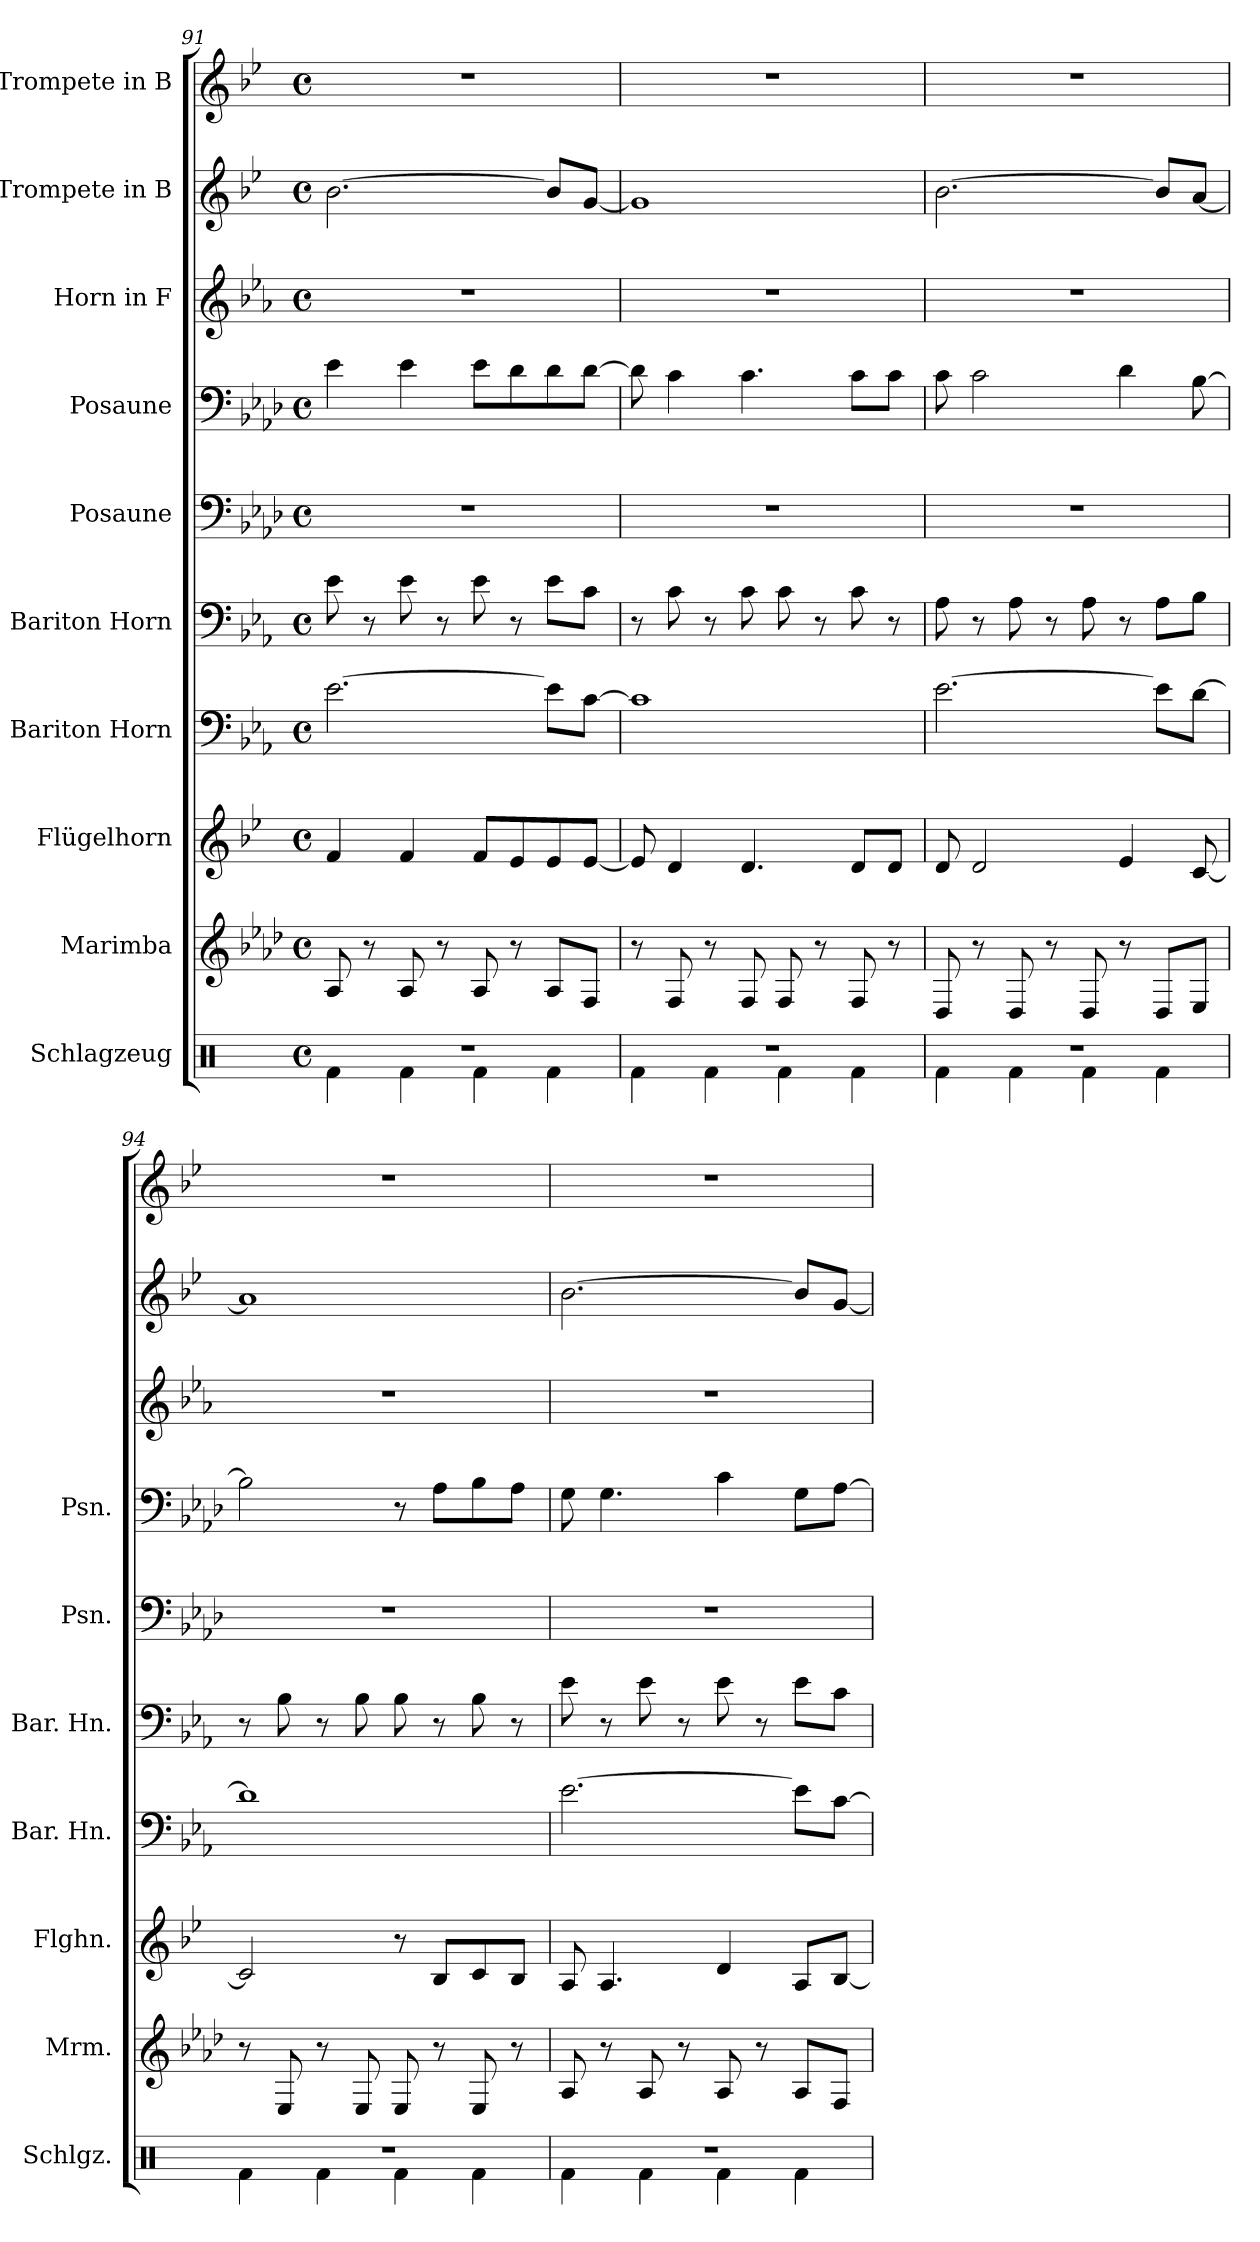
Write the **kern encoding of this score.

**kern	**kern	**kern	**kern	**kern	**kern	**kern	**kern	**kern	**kern
*part10	*part9	*part8	*part7	*part6	*part5	*part4	*part3	*part2	*part1
*staff10	*staff9	*staff8	*staff7	*staff6	*staff5	*staff4	*staff3	*staff2	*staff1
*I"Schlagzeug	*I"Marimba	*I"Flügelhorn	*I"Bariton Horn	*I"Bariton Horn	*I"Posaune	*I"Posaune	*I"Horn in F	*I"Trompete in B	*I"Trompete in B
*I'Schlgz.	*I'Mrm.	*I'Flghn.	*I'Bar. Hn.	*I'Bar. Hn.	*I'Psn.	*I'Psn.	*	*	*
!!LO:PB:g=z
*clefX	*clefG2	*clefG2	*clefF4	*clefF4	*clefF4	*clefF4	*clefG2	*clefG2	*clefG2
*	*	*ITrd1c2	*ITrd4c7	*ITrd4c7	*	*	*ITrd4c7	*ITrd1c2	*ITrd1c2
*k[]	*k[b-e-a-d-]	*k[b-e-a-d-]	*k[b-e-a-d-]	*k[b-e-a-d-]	*k[b-e-a-d-]	*k[b-e-a-d-]	*k[b-e-a-d-]	*k[b-e-a-d-]	*k[b-e-a-d-]
*M4/4	*M4/4	*M4/4	*M4/4	*M4/4	*M4/4	*M4/4	*M4/4	*M4/4	*M4/4
*met(c)	*met(c)	*met(c)	*met(c)	*met(c)	*met(c)	*met(c)	*met(c)	*met(c)	*met(c)
=91	=91	=91	=91	=91	=91	=91	=91	=91	=91
*^	*	*	*	*	*	*	*	*	*
1r	4Rf\	8A-/	4e-/	[2.A-\	8A-\	1r	4e-\	1r	[2.a-\	1r
.	.	8r	.	.	8r	.	.	.	.	.
.	4Rf\	8A-/	4e-/	.	8A-\	.	4e-\	.	.	.
.	.	8r	.	.	8r	.	.	.	.	.
.	4Rf\	8A-/	8e-/L	.	8A-\	.	8e-\L	.	.	.
.	.	8r	8d-/	.	8r	.	8d-\	.	.	.
.	4Rf\	8A-/L	8d-/	8A-\L]	8A-\L	.	8d-\	.	8a-/L]	.
.	.	8F/J	[8d-/J	[8F\J	8F\J	.	[8d-\J	.	[8f/J	.
=92	=92	=92	=92	=92	=92	=92	=92	=92	=92	=92
1r	4Rf\	8r	8d-/]	1F]	8r	1r	8d-\]	1r	1f]	1r
.	.	8F/	4c/	.	8F\	.	4c\	.	.	.
.	4Rf\	8r	.	.	8r	.	.	.	.	.
.	.	8F/	4.c/	.	8F\	.	4.c\	.	.	.
.	4Rf\	8F/	.	.	8F\	.	.	.	.	.
.	.	8r	.	.	8r	.	.	.	.	.
.	4Rf\	8F/	8c/L	.	8F\	.	8c\L	.	.	.
.	.	8r	8c/J	.	8r	.	8c\J	.	.	.
=93	=93	=93	=93	=93	=93	=93	=93	=93	=93	=93
1r	4Rf\	8D-/	8c/	[2.A-\	8D-\	1r	8c\	1r	[2.a-\	1r
.	.	8r	2c/	.	8r	.	2c\	.	.	.
.	4Rf\	8D-/	.	.	8D-\	.	.	.	.	.
.	.	8r	.	.	8r	.	.	.	.	.
.	4Rf\	8D-/	.	.	8D-\	.	.	.	.	.
.	.	8r	4d-/	.	8r	.	4d-\	.	.	.
.	4Rf\	8D-/L	.	8A-\L]	8D-\L	.	.	.	8a-/L]	.
.	.	8E-/J	[8B-/	[8G\J	8E-\J	.	[8B-\	.	[8g/J	.
!!LO:PB:g=z
=94	=94	=94	=94	=94	=94	=94	=94	=94	=94	=94
1r	4Rf\	8r	2B-/]	1G]	8r	1r	2B-\]	1r	1g]	1r
.	.	8E-/	.	.	8E-\	.	.	.	.	.
.	4Rf\	8r	.	.	8r	.	.	.	.	.
.	.	8E-/	.	.	8E-\	.	.	.	.	.
.	4Rf\	8E-/	8r	.	8E-\	.	8r	.	.	.
.	.	8r	8A-/L	.	8r	.	8A-\L	.	.	.
.	4Rf\	8E-/	8B-/	.	8E-\	.	8B-\	.	.	.
.	.	8r	8A-/J	.	8r	.	8A-\J	.	.	.
=95	=95	=95	=95	=95	=95	=95	=95	=95	=95	=95
1r	4Rf\	8A-/	8G/	[2.A-\	8A-\	1r	8G\	1r	[2.a-\	1r
.	.	8r	4.G/	.	8r	.	4.G\	.	.	.
.	4Rf\	8A-/	.	.	8A-\	.	.	.	.	.
.	.	8r	.	.	8r	.	.	.	.	.
.	4Rf\	8A-/	4c/	.	8A-\	.	4c\	.	.	.
.	.	8r	.	.	8r	.	.	.	.	.
.	4Rf\	8A-/L	8G/L	8A-\L]	8A-\L	.	8G\L	.	8a-/L]	.
.	.	8F/J	[8A-/J	[8F\J	8F\J	.	[8A-\J	.	[8f/J	.
*v	*v	*	*	*	*	*	*	*	*	*
=	=	=	=	=	=	=	=	=	=
*-	*-	*-	*-	*-	*-	*-	*-	*-	*-
